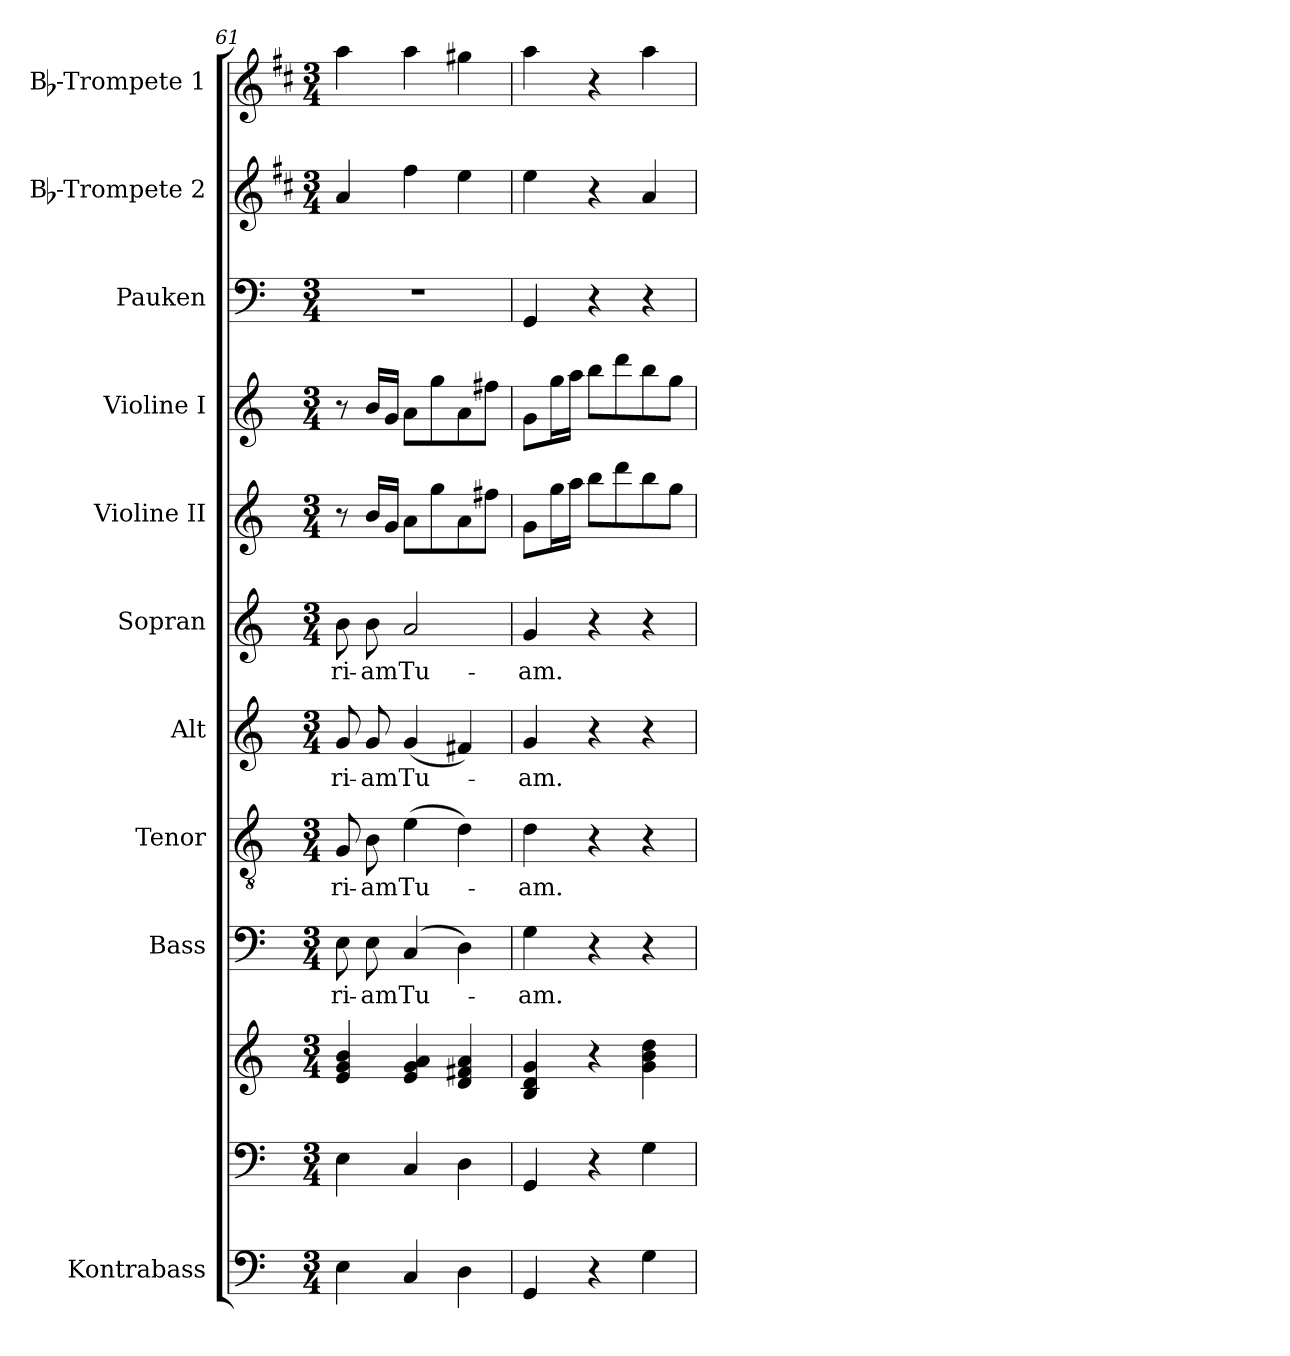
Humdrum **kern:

**kern	**kern	**kern	**kern	**text	**kern	**text	**kern	**text	**kern	**text	**kern	**kern	**kern	**kern	**kern
*part11	*part10	*part10	*part9	*part9	*part8	*part8	*part7	*part7	*part6	*part6	*part5	*part4	*part3	*part2	*part1
*staff12	*staff11	*staff10	*staff9	*staff9	*staff8	*staff8	*staff7	*staff7	*staff6	*staff6	*staff5	*staff4	*staff3	*staff2	*staff1
*I"Kontrabass	*	*	*I"Bass	*	*I"Tenor	*	*I"Alt	*	*I"Sopran	*	*I"Violine II	*I"Violine I	*I"Pauken	*I"Bb-Trompete 2	*I"Bb-Trompete 1
*I'Kb.	*	*	*I'B.	*	*I'T.	*	*I'A.	*	*I'S.	*	*I'Vl. II	*I'Vl. I	*I'Pk.	*I'Bb Trp. 2	*I'Bb Trp. 1
*clefF4	*clefF4	*clefG2	*clefF4	*	*clefGv2	*	*clefG2	*	*clefG2	*	*clefG2	*clefG2	*clefF4	*clefG2	*clefG2
*ITrd7c12	*	*	*	*	*	*	*	*	*	*	*	*	*	*ITrd1c2	*ITrd1c2
*k[]	*k[]	*k[]	*k[]	*	*k[]	*	*k[]	*	*k[]	*	*k[]	*k[]	*k[]	*k[]	*k[]
*C:	*C:	*C:	*C:	*	*C:	*	*C:	*	*C:	*	*C:	*C:	*C:	*C:	*C:
*M3/4	*M3/4	*M3/4	*M3/4	*	*M3/4	*	*M3/4	*	*M3/4	*	*M3/4	*M3/4	*M3/4	*M3/4	*M3/4
=61	=61	=61	=61	=61	=61	=61	=61	=61	=61	=61	=61	=61	=61	=61	=61
!	!	!	!	!LO:LY:b	!	!LO:LY:b	!	!LO:LY:b	!	!LO:LY:b	!	!	!	!	!
4EE\	4E\	4e/ 4g/ 4b/	8E\	-ri-	8G/	-ri-	8g/	-ri-	8b\	-ri-	8r	8r	2.r	4g/	4gg\
!	!	!	!	!LO:LY:b	!	!LO:LY:b	!	!LO:LY:b	!	!LO:LY:b	!	!	!	!	!
.	.	.	8E\	-am	8B\	-am	8g/	-am	8b\	-am	16b/LL	16b/LL	.	.	.
.	.	.	.	.	.	.	.	.	.	.	16g/JJ	16g/JJ	.	.	.
!	!	!	!	!LO:LY:b	!	!LO:LY:b	!	!LO:LY:b	!	!LO:LY:b	!	!	!	!	!
4CC/	4C/	4e/ 4g/ 4a/	(4C/	Tu-	(>4e\	Tu-	(<4g/	Tu-	2a/	Tu-	8a\L	8a\L	.	4ee\	4gg\
.	.	.	.	.	.	.	.	.	.	.	8gg\	8gg\	.	.	.
4DD\	4D\	4d/ 4f#X/ 4a/	4D\)	.	4d\)	.	4f#X/)	.	.	.	8a\	8a\	.	4dd\	4ff#X\
.	.	.	.	.	.	.	.	.	.	.	8ff#X\J	8ff#X\J	.	.	.
=62	=62	=62	=62	=62	=62	=62	=62	=62	=62	=62	=62	=62	=62	=62	=62
!	!	!	!	!LO:LY:b	!	!LO:LY:b	!	!LO:LY:b	!	!LO:LY:b	!	!	!	!	!
4GGG/	4GG/	4B/ 4d/ 4g/	4G\	-am.	4d\	-am.	4g/	-am.	4g/	-am.	8g\L	8g\L	4GG/	4dd\	4gg\
.	.	.	.	.	.	.	.	.	.	.	16gg\L	16gg\L	.	.	.
.	.	.	.	.	.	.	.	.	.	.	16aa\JJ	16aa\JJ	.	.	.
4r	4r	4r	4r	.	4r	.	4r	.	4r	.	8bb\L	8bb\L	4r	4r	4r
.	.	.	.	.	.	.	.	.	.	.	8ddd\	8ddd\	.	.	.
4GG\	4G\	4g\ 4b\ 4dd\	4r	.	4r	.	4r	.	4r	.	8bb\	8bb\	4r	4g/	4gg\
.	.	.	.	.	.	.	.	.	.	.	8gg\J	8gg\J	.	.	.
=	=	=	=	=	=	=	=	=	=	=	=	=	=	=	=
*-	*-	*-	*-	*-	*-	*-	*-	*-	*-	*-	*-	*-	*-	*-	*-
